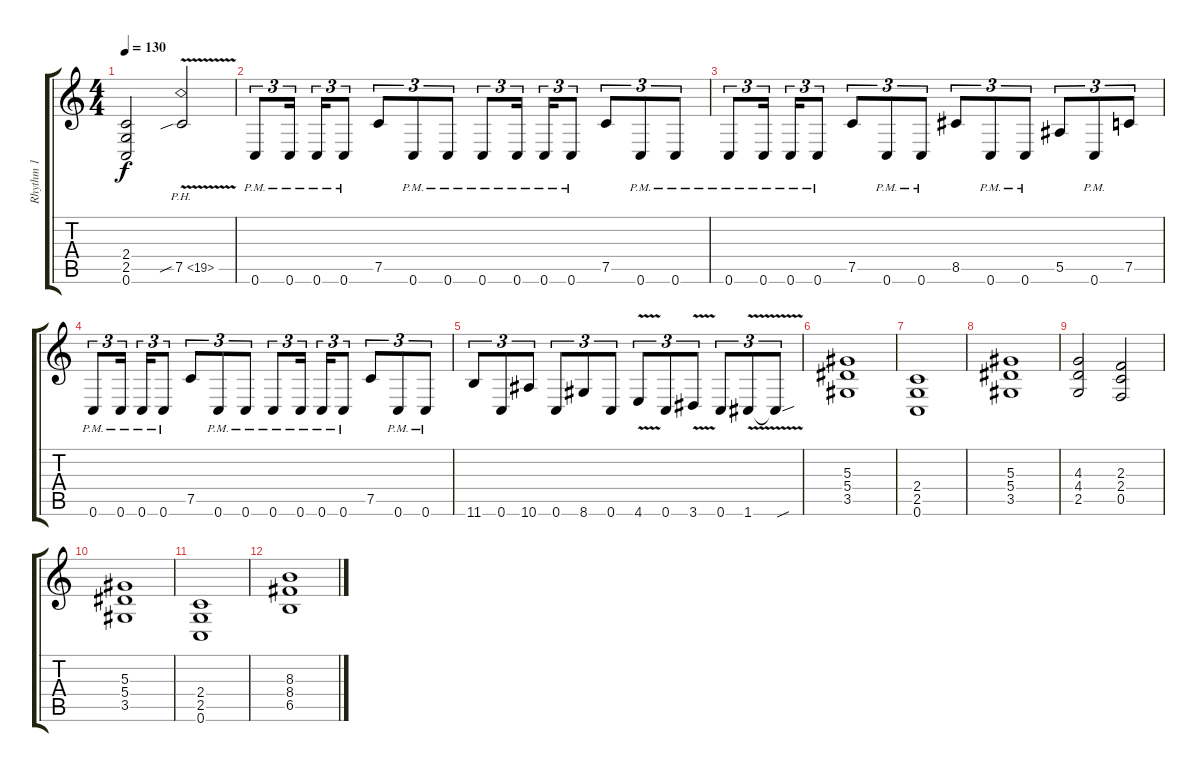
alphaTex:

\track ("Rhythm 1" "Rhythm 1") {instrument distortionguitar}
\staff {score tabs}
\tuning (C4 G3 Eb3 Bb2 F2 C2) {hide}
\ts (4 4)
\tempo 130
\clef g2
\ks c
(2.4 2.5 0.6).2{dy f} 7.5{ph 12 v sib}.2 |
0.6{pm}.8{tu (3 2)} 0.6{pm}.16{tu (3 2) beam splitsecondary} 0.6{pm}.16{tu (3 2)} 0.6{pm}.8{tu (3 2)} 7.5.8{tu (3 2)} 0.6{pm}.8{tu (3 2)} 0.6{pm}.8{tu (3 2)} 0.6{pm}.8{tu (3 2)} 0.6{pm}.16{tu (3 2) beam splitsecondary} 0.6{pm}.16{tu (3 2)} 0.6{pm}.8{tu (3 2)} 7.5.8{tu (3 2)} 0.6{pm}.8{tu (3 2)} 0.6{pm}.8{tu (3 2)} |
0.6{pm}.8{tu (3 2)} 0.6{pm}.16{tu (3 2) beam splitsecondary} 0.6{pm}.16{tu (3 2)} 0.6{pm}.8{tu (3 2)} 7.5.8{tu (3 2)} 0.6{pm}.8{tu (3 2)} 0.6{pm}.8{tu (3 2)} 8.5.8{tu (3 2)} 0.6{pm}.8{tu (3 2)} 0.6{pm}.8{tu (3 2)} 5.5.8{tu (3 2)} 0.6{pm}.8{tu (3 2)} 7.5.8{tu (3 2)} |
0.6{pm}.8{tu (3 2)} 0.6{pm}.16{tu (3 2) beam splitsecondary} 0.6{pm}.16{tu (3 2)} 0.6{pm}.8{tu (3 2)} 7.5.8{tu (3 2)} 0.6{pm}.8{tu (3 2)} 0.6{pm}.8{tu (3 2)} 0.6{pm}.8{tu (3 2)} 0.6{pm}.16{tu (3 2) beam splitsecondary} 0.6{pm}.16{tu (3 2)} 0.6{pm}.8{tu (3 2)} 7.5.8{tu (3 2)} 0.6{pm}.8{tu (3 2)} 0.6{pm}.8{tu (3 2)} |
11.6.8{tu (3 2)} 0.6.8{tu (3 2)} 10.6.8{tu (3 2)} 0.6.8{tu (3 2)} 8.6.8{tu (3 2)} 0.6.8{tu (3 2)} 4.6{v}.8{tu (3 2)} 0.6.8{tu (3 2)} 3.6{v}.8{tu (3 2)} 0.6.8{tu (3 2)} 1.6{v}.8{tu (3 2)} 1.6{sou t}.8{tu (3 2)} |
(5.3 5.4 3.5).1 |
(2.4 2.5 0.6).1 |
(5.3 5.4 3.5).1 |
(4.3 4.4 2.5).2 (2.3 2.4 0.5).2 |
(5.3 5.4 3.5).1 |
(2.4 2.5 0.6).1 |
(8.3 8.4 6.5).1
